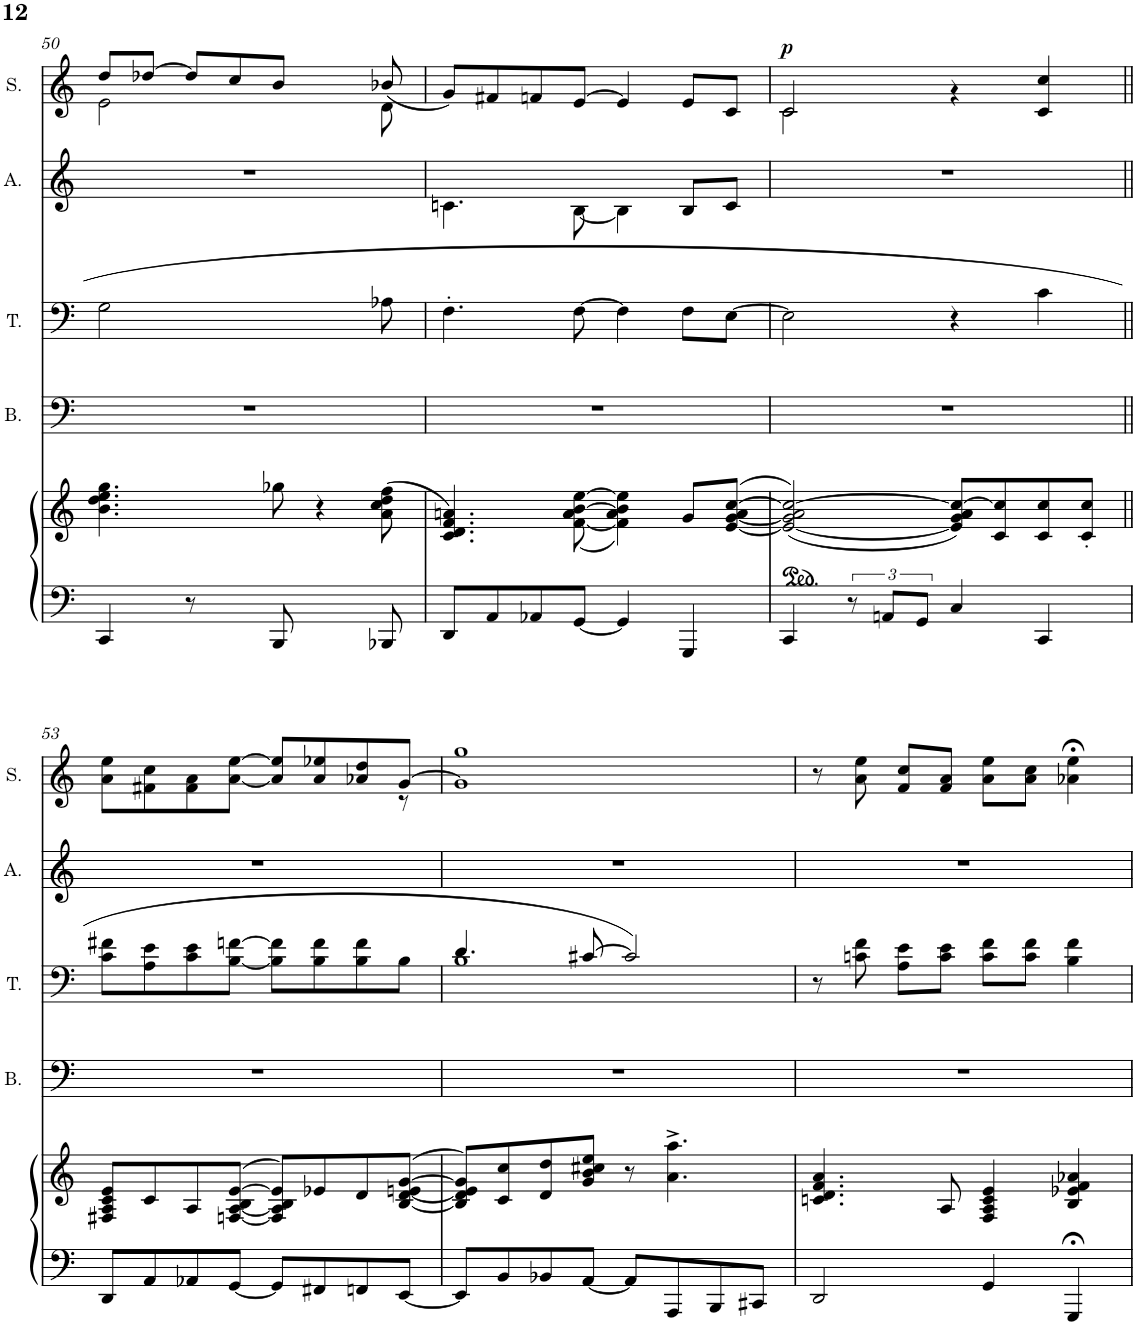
**kern	**kern	**kern	**kern	**kern	**kern	**dynam
*part5	*part5	*part4	*part3	*part2	*part1	*part1
*staff6	*staff5	*staff4	*staff3	*staff2	*staff1	*staff1
*I"Piano	*	*I"Bass	*I"Tenor	*I"Alto	*I"Soprano	*
*I'Pno	*	*I'B.	*I'T.	*I'A.	*I'S.	*
!!LO:PB:g=z
*clefF4	*clefG2	*clefF4	*clefF4	*clefG2	*clefG2	*
*k[]	*k[]	*k[]	*k[]	*k[]	*k[]	*
*M4/4	*M4/4	*M4/4	*M4/4	*M4/4	*M4/4	*
=50	=50	=50	=50	=50	=50	=50
*	*	*	*	*	*^	*
4CC/	4.b\ 4.dd\ 4.ee\ 4.gg\	1r	2G\	1r	8dd/L	2e\	.
.	.	.	.	.	[>8dd-X/J	.	.
8r	.	.	.	.	8dd-/L]	.	.
8ryy	8ryy	.	.	.	8cc/	.	.
8BBB/	8gg-X\	.	4.ryy	.	8b/J	4.ryy	.
4ryy	4r	.	.	.	4ryy	.	.
8BBB-X/	(>8a\ 8cc\ 8dd\ 8ff\	.	8A-X\	.	(<8b-X/	8d\	.
*	*	*	*	*	*v	*v	*
=51	=51	=51	=51	=51	=51	=51
8DD/L	4.c/ 4.d/ 4.f/ 4.an/)	1r	4.F'\	4.cn\	8g/L)	.
8AA/	.	.	.	.	8f#X/	.
8AA-X/	.	.	.	.	8fn/	.
[<8GG/J	(<[<8f\ 8a\ [>8b\ [>8ee\	.	[>8F\	[<8B\	[>8e/J	.
4GG/]	4f\] 4a\ 4b\] 4ee\])	.	4F\]	4B\]	4e/]	.
4GGG/	8g/L	.	8F\L	8B/L	8e/L	.
.	(>[<8e/ [<8g/ 8a/ [>8cc/J	.	[>8E\J	8c/J	8c/J	.
=52	=52	=52	=52	=52	=52	=52
*	*	*	*	*	*^	*
!	!	!	!	!	!	!	!LO:DY:a
4CC/	(<2e/_ 2g/] 2a/ 2cc/_)	1r	2E\]	1r	2c/	2c\	p
12r	.	.	.	.	.	.	.
12AAn/L	.	.	.	.	.	.	.
12GG/J	.	.	.	.	.	.	.
4C/	8e/] 8g/ 8a/ 8cc/_L)	.	4r	.	2ryy	4r	.
.	8c/ 8cc/]	.	.	.	.	.	.
4CC/	8c/ 8cc/	.	4c\	.	.	4c/ 4cc/	.
.	8c/' 8cc/'J	.	.	.	.	.	.
!!LO:LB:g=z	!!
=53||	=53||	=53||	=53||	=53||	=53||	=53||	=53||
8DD/L	8F#X/ 8A/ 8c/ 8e/L	1r	8c\ 8f#X\L	1r	8a\ 8ee\L	2..ryy	.
8AA/	8c/	.	8A\ 8e\	.	8f#X\ 8cc\	.	.
8AA-X/	8A/	.	8c\ 8e\	.	8f#\ 8a\	.	.
[<8GG/J	(>[<8Fn/ [<8A/ 8B/ [>8e/J	.	[<8B\ [>8fn\J	.	[<8a\ [>8ee\J	.	.
8GG/L]	8F/] 8A/] 8B/ 8e/]L)	.	8B\] 8f\]L	.	8a/] 8ee/]L	.	.
8FF#X/	8e-X/	.	8B\ 8f\	.	8a/ 8ee-X/	.	.
8FFn/	8d/	.	8B\ 8f\	.	8a-X/ 8dd/	.	.
[<8EE/J	(>[<8B/ [<8d/ 8en/ [>8g/J	.	8B\J	.	[>8g/J	8r	.
=54	=54	=54	=54	=54	=54	=54	=54
*	*	*	*^	*	*	*	*
8EE/L]	8B/] 8d/] 8e/ 8g/]L)	1r	4.d/	1B	1r	1g]	1gg	.
8BB/	8c/ 8cc/	.	.	.	.	.	.	.
8BB-X/	8d/ 8dd/	.	.	.	.	.	.	.
[<8AA/J	8g/ 8b/ 8cc#X/ 8ee/J	.	[>8c#X/	.	.	.	.	.
8AA/L]	8r	.	2c#/]	.	.	.	.	.
8AAA/	4.a\^ 4.aa\^	.	.	.	.	.	.	.
8BBB/	.	.	.	.	.	.	.	.
8CC#X/J	.	.	.	.	.	.	.	.
*	*	*	*v	*v	*	*v	*v	*
=55	=55	=55	=55	=55	=55	=55
2DD/	4.cn/ 4.d/ 4.f/ 4.a/	1r	8r	1r	8r	.
.	.	.	8cn\ 8f\	.	8a\ 8ee\	.
.	.	.	8A\ 8e\L	.	8f/ 8cc/L	.
.	8A/	.	8c\ 8e\J	.	8f/ 8a/J	.
4GG/	4F/ 4A/ 4c/ 4e/	.	8c\ 8f\L	.	8a\ 8ee\L	.
.	.	.	8c\ 8f\J	.	8a\ 8cc\J	.
4GGG;</	4B/ 4e-X/ 4f/ 4a-X/	.	4B\ 4f\	.	4a-X\;< 4ee\;<	.
=	=	=	=	=	=	=
*-	*-	*-	*-	*-	*-	*-
